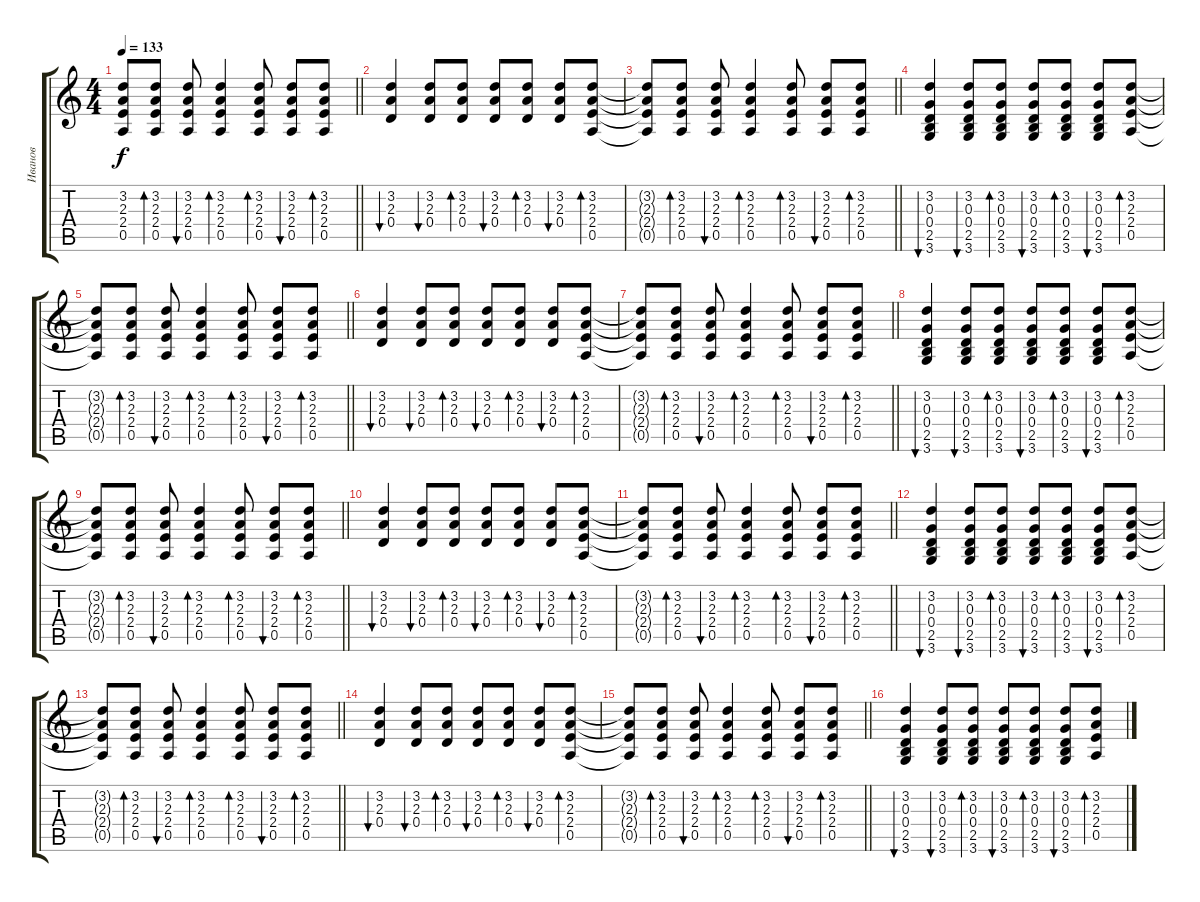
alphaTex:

\track ("Иванов" "Иванов") {instrument acousticguitarsteel}
\staff {score tabs}
\tuning (E4 B3 G3 D3 A2 E2) {hide}
\ts (4 4)
\tempo 133
\clef g2
\barLineRight lightlight
\ks c
(3.2{t} 2.3{t} 2.4{t} 0.5{t}).8{dy f} (3.2 2.3 2.4 0.5).8{bd 30} (3.2 2.3 2.4 0.5).8{bu 30} (3.2 2.3 2.4 0.5).4{bd 30} (3.2 2.3 2.4 0.5).8{bd 30} (3.2 2.3 2.4 0.5).8{bu 30} (3.2 2.3 2.4 0.5).8{bd 30} |
(3.2 2.3 0.4).4{bu 30} (3.2 2.3 0.4).8{bu 30} (3.2 2.3 0.4).8{bd 30} (3.2 2.3 0.4).8{bu 30} (3.2 2.3 0.4).8{bd 30} (3.2 2.3 0.4).8{bu 30} (3.2 2.3 2.4 0.5).8{bd 30} |
\barLineRight lightlight
(3.2{t} 2.3{t} 2.4{t} 0.5{t}).8 (3.2 2.3 2.4 0.5).8{bd 30} (3.2 2.3 2.4 0.5).8{bu 30} (3.2 2.3 2.4 0.5).4{bd 30} (3.2 2.3 2.4 0.5).8{bd 30} (3.2 2.3 2.4 0.5).8{bu 30} (3.2 2.3 2.4 0.5).8{bd 30} |
(3.2 0.3 0.4 2.5 3.6).4{bu 30} (3.2 0.3 0.4 2.5 3.6).8{bu 30} (3.2 0.3 0.4 2.5 3.6).8{bd 30} (3.2 0.3 0.4 2.5 3.6).8{bu 30} (3.2 0.3 0.4 2.5 3.6).8{bd 30} (3.2 0.3 0.4 2.5 3.6).8{bu 30} (3.2 2.3 2.4 0.5).8{bd 30} |
\barLineRight lightlight
(3.2{t} 2.3{t} 2.4{t} 0.5{t}).8 (3.2 2.3 2.4 0.5).8{bd 30} (3.2 2.3 2.4 0.5).8{bu 30} (3.2 2.3 2.4 0.5).4{bd 30} (3.2 2.3 2.4 0.5).8{bd 30} (3.2 2.3 2.4 0.5).8{bu 30} (3.2 2.3 2.4 0.5).8{bd 30} |
(3.2 2.3 0.4).4{bu 30} (3.2 2.3 0.4).8{bu 30} (3.2 2.3 0.4).8{bd 30} (3.2 2.3 0.4).8{bu 30} (3.2 2.3 0.4).8{bd 30} (3.2 2.3 0.4).8{bu 30} (3.2 2.3 2.4 0.5).8{bd 30} |
\barLineRight lightlight
(3.2{t} 2.3{t} 2.4{t} 0.5{t}).8 (3.2 2.3 2.4 0.5).8{bd 30} (3.2 2.3 2.4 0.5).8{bu 30} (3.2 2.3 2.4 0.5).4{bd 30} (3.2 2.3 2.4 0.5).8{bd 30} (3.2 2.3 2.4 0.5).8{bu 30} (3.2 2.3 2.4 0.5).8{bd 30} |
(3.2 0.3 0.4 2.5 3.6).4{bu 30} (3.2 0.3 0.4 2.5 3.6).8{bu 30} (3.2 0.3 0.4 2.5 3.6).8{bd 30} (3.2 0.3 0.4 2.5 3.6).8{bu 30} (3.2 0.3 0.4 2.5 3.6).8{bd 30} (3.2 0.3 0.4 2.5 3.6).8{bu 30} (3.2 2.3 2.4 0.5).8{bd 30} |
\barLineRight lightlight
(3.2{t} 2.3{t} 2.4{t} 0.5{t}).8 (3.2 2.3 2.4 0.5).8{bd 30} (3.2 2.3 2.4 0.5).8{bu 30} (3.2 2.3 2.4 0.5).4{bd 30} (3.2 2.3 2.4 0.5).8{bd 30} (3.2 2.3 2.4 0.5).8{bu 30} (3.2 2.3 2.4 0.5).8{bd 30} |
(3.2 2.3 0.4).4{bu 30} (3.2 2.3 0.4).8{bu 30} (3.2 2.3 0.4).8{bd 30} (3.2 2.3 0.4).8{bu 30} (3.2 2.3 0.4).8{bd 30} (3.2 2.3 0.4).8{bu 30} (3.2 2.3 2.4 0.5).8{bd 30} |
\barLineRight lightlight
(3.2{t} 2.3{t} 2.4{t} 0.5{t}).8 (3.2 2.3 2.4 0.5).8{bd 30} (3.2 2.3 2.4 0.5).8{bu 30} (3.2 2.3 2.4 0.5).4{bd 30} (3.2 2.3 2.4 0.5).8{bd 30} (3.2 2.3 2.4 0.5).8{bu 30} (3.2 2.3 2.4 0.5).8{bd 30} |
(3.2 0.3 0.4 2.5 3.6).4{bu 30} (3.2 0.3 0.4 2.5 3.6).8{bu 30} (3.2 0.3 0.4 2.5 3.6).8{bd 30} (3.2 0.3 0.4 2.5 3.6).8{bu 30} (3.2 0.3 0.4 2.5 3.6).8{bd 30} (3.2 0.3 0.4 2.5 3.6).8{bu 30} (3.2 2.3 2.4 0.5).8{bd 30} |
\barLineRight lightlight
(3.2{t} 2.3{t} 2.4{t} 0.5{t}).8 (3.2 2.3 2.4 0.5).8{bd 30} (3.2 2.3 2.4 0.5).8{bu 30} (3.2 2.3 2.4 0.5).4{bd 30} (3.2 2.3 2.4 0.5).8{bd 30} (3.2 2.3 2.4 0.5).8{bu 30} (3.2 2.3 2.4 0.5).8{bd 30} |
(3.2 2.3 0.4).4{bu 30} (3.2 2.3 0.4).8{bu 30} (3.2 2.3 0.4).8{bd 30} (3.2 2.3 0.4).8{bu 30} (3.2 2.3 0.4).8{bd 30} (3.2 2.3 0.4).8{bu 30} (3.2 2.3 2.4 0.5).8{bd 30} |
\barLineRight lightlight
(3.2{t} 2.3{t} 2.4{t} 0.5{t}).8 (3.2 2.3 2.4 0.5).8{bd 30} (3.2 2.3 2.4 0.5).8{bu 30} (3.2 2.3 2.4 0.5).4{bd 30} (3.2 2.3 2.4 0.5).8{bd 30} (3.2 2.3 2.4 0.5).8{bu 30} (3.2 2.3 2.4 0.5).8{bd 30} |
(3.2 0.3 0.4 2.5 3.6).4{bu 30} (3.2 0.3 0.4 2.5 3.6).8{bu 30} (3.2 0.3 0.4 2.5 3.6).8{bd 30} (3.2 0.3 0.4 2.5 3.6).8{bu 30} (3.2 0.3 0.4 2.5 3.6).8{bd 30} (3.2 0.3 0.4 2.5 3.6).8{bu 30} (3.2 2.3 2.4 0.5).8{bd 30}
